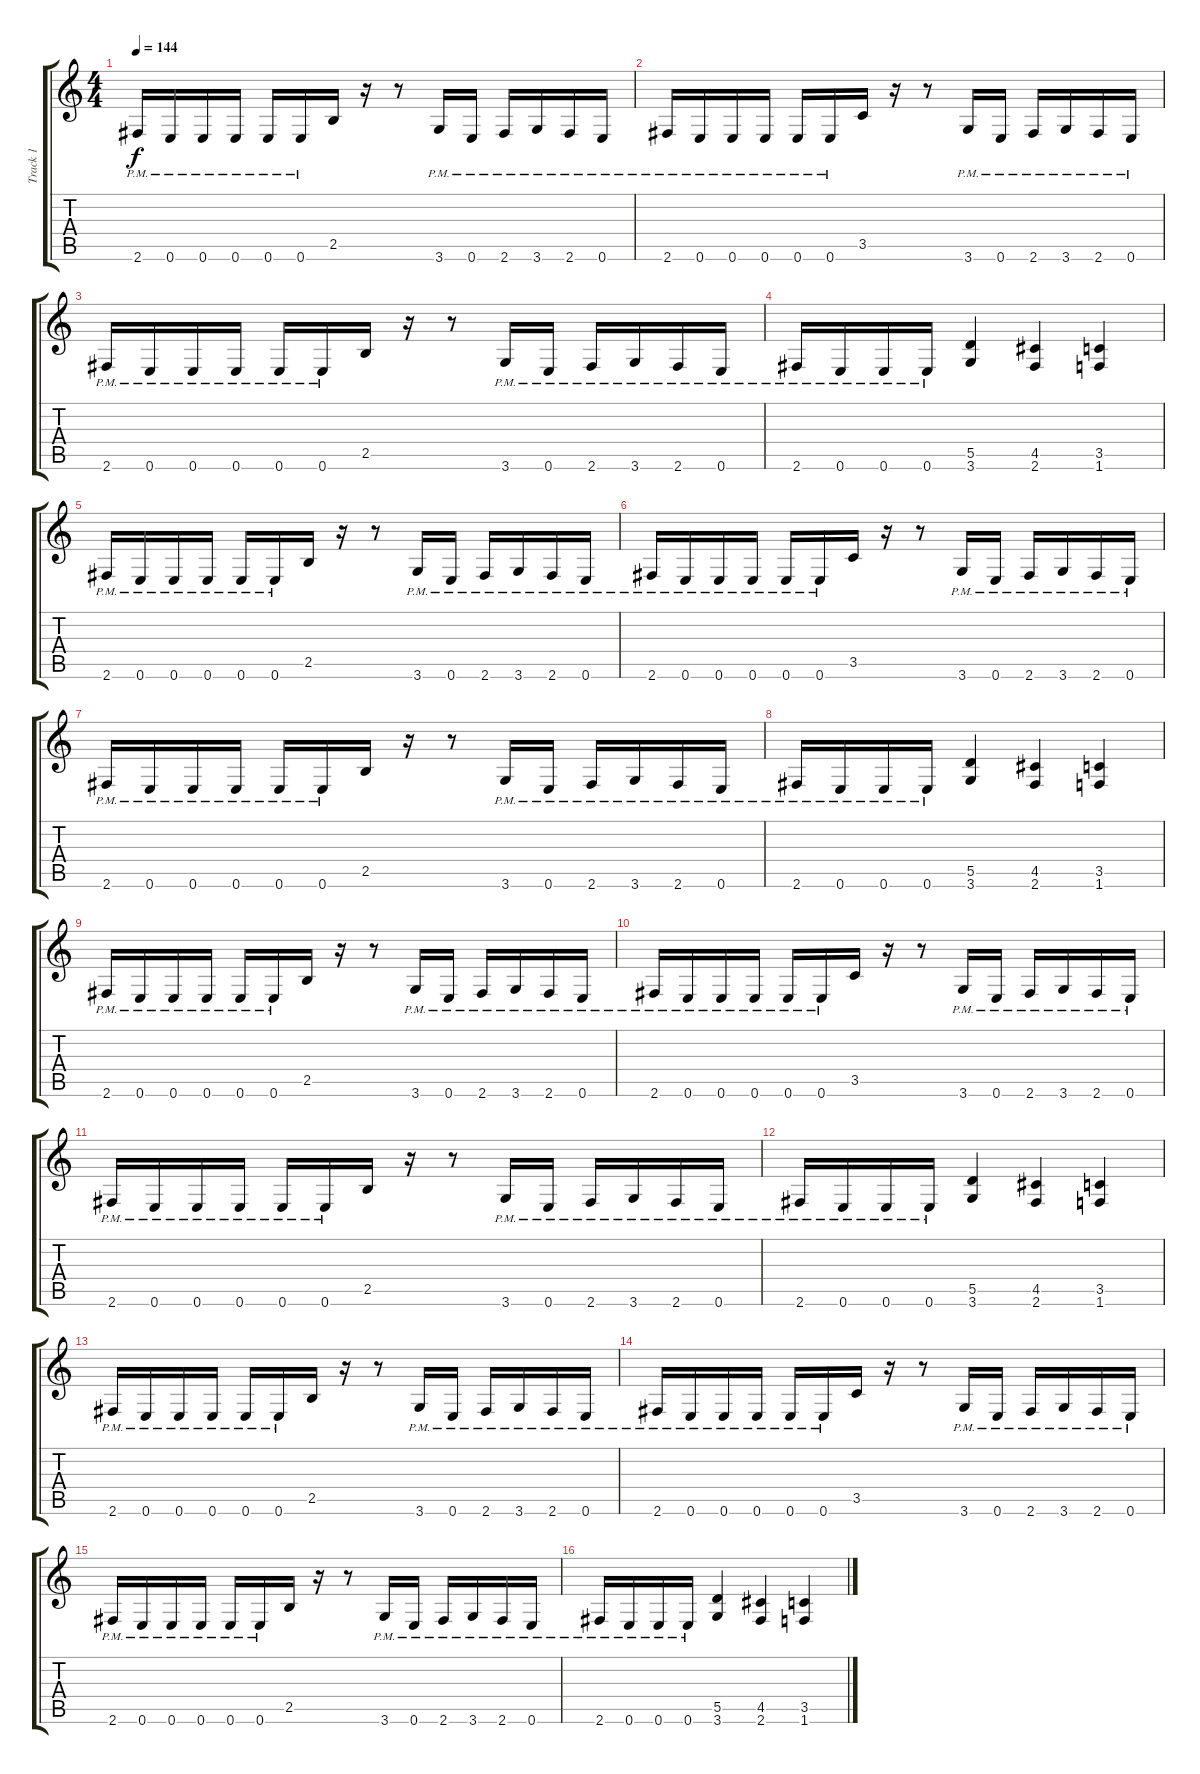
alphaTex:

\track ("Track 1" "Track 1") {instrument distortionguitar}
\staff {score tabs}
\tuning (E4 B3 G3 D3 A2 E2) {hide}
\ts (4 4)
\tempo 144
\clef g2
\ks c
2.6{pm}.16{dy f volume 16} 0.6{pm}.16 0.6{pm}.16 0.6{pm}.16 0.6{pm}.16 0.6{pm}.16 2.5.16 r.16 r.8 3.6{pm}.16 0.6{pm}.16 2.6{pm}.16 3.6{pm}.16 2.6{pm}.16 0.6{pm}.16 |
2.6{pm}.16 0.6{pm}.16 0.6{pm}.16 0.6{pm}.16 0.6{pm}.16 0.6{pm}.16 3.5.16 r.16 r.8 3.6{pm}.16 0.6{pm}.16 2.6{pm}.16 3.6{pm}.16 2.6{pm}.16 0.6{pm}.16 |
2.6{pm}.16 0.6{pm}.16 0.6{pm}.16 0.6{pm}.16 0.6{pm}.16 0.6{pm}.16 2.5.16 r.16 r.8 3.6{pm}.16 0.6{pm}.16 2.6{pm}.16 3.6{pm}.16 2.6{pm}.16 0.6{pm}.16 |
2.6{pm}.16 0.6{pm}.16 0.6{pm}.16 0.6{pm}.16 (5.5 3.6).4 (4.5 2.6).4 (3.5 1.6).4 |
2.6{pm}.16 0.6{pm}.16 0.6{pm}.16 0.6{pm}.16 0.6{pm}.16 0.6{pm}.16 2.5.16 r.16 r.8 3.6{pm}.16 0.6{pm}.16 2.6{pm}.16 3.6{pm}.16 2.6{pm}.16 0.6{pm}.16 |
2.6{pm}.16 0.6{pm}.16 0.6{pm}.16 0.6{pm}.16 0.6{pm}.16 0.6{pm}.16 3.5.16 r.16 r.8 3.6{pm}.16 0.6{pm}.16 2.6{pm}.16 3.6{pm}.16 2.6{pm}.16 0.6{pm}.16 |
2.6{pm}.16 0.6{pm}.16 0.6{pm}.16 0.6{pm}.16 0.6{pm}.16 0.6{pm}.16 2.5.16 r.16 r.8 3.6{pm}.16 0.6{pm}.16 2.6{pm}.16 3.6{pm}.16 2.6{pm}.16 0.6{pm}.16 |
2.6{pm}.16 0.6{pm}.16 0.6{pm}.16 0.6{pm}.16 (5.5 3.6).4 (4.5 2.6).4 (3.5 1.6).4 |
2.6{pm}.16 0.6{pm}.16 0.6{pm}.16 0.6{pm}.16 0.6{pm}.16 0.6{pm}.16 2.5.16 r.16 r.8 3.6{pm}.16 0.6{pm}.16 2.6{pm}.16 3.6{pm}.16 2.6{pm}.16 0.6{pm}.16 |
2.6{pm}.16 0.6{pm}.16 0.6{pm}.16 0.6{pm}.16 0.6{pm}.16 0.6{pm}.16 3.5.16 r.16 r.8 3.6{pm}.16 0.6{pm}.16 2.6{pm}.16 3.6{pm}.16 2.6{pm}.16 0.6{pm}.16 |
2.6{pm}.16 0.6{pm}.16 0.6{pm}.16 0.6{pm}.16 0.6{pm}.16 0.6{pm}.16 2.5.16 r.16 r.8 3.6{pm}.16 0.6{pm}.16 2.6{pm}.16 3.6{pm}.16 2.6{pm}.16 0.6{pm}.16 |
2.6{pm}.16 0.6{pm}.16 0.6{pm}.16 0.6{pm}.16 (5.5 3.6).4 (4.5 2.6).4 (3.5 1.6).4 |
2.6{pm}.16 0.6{pm}.16 0.6{pm}.16 0.6{pm}.16 0.6{pm}.16 0.6{pm}.16 2.5.16 r.16 r.8 3.6{pm}.16 0.6{pm}.16 2.6{pm}.16 3.6{pm}.16 2.6{pm}.16 0.6{pm}.16 |
2.6{pm}.16 0.6{pm}.16 0.6{pm}.16 0.6{pm}.16 0.6{pm}.16 0.6{pm}.16 3.5.16 r.16 r.8 3.6{pm}.16 0.6{pm}.16 2.6{pm}.16 3.6{pm}.16 2.6{pm}.16 0.6{pm}.16 |
2.6{pm}.16 0.6{pm}.16 0.6{pm}.16 0.6{pm}.16 0.6{pm}.16 0.6{pm}.16 2.5.16 r.16 r.8 3.6{pm}.16 0.6{pm}.16 2.6{pm}.16 3.6{pm}.16 2.6{pm}.16 0.6{pm}.16 |
2.6{pm}.16 0.6{pm}.16 0.6{pm}.16 0.6{pm}.16 (5.5 3.6).4 (4.5 2.6).4 (3.5 1.6).4
